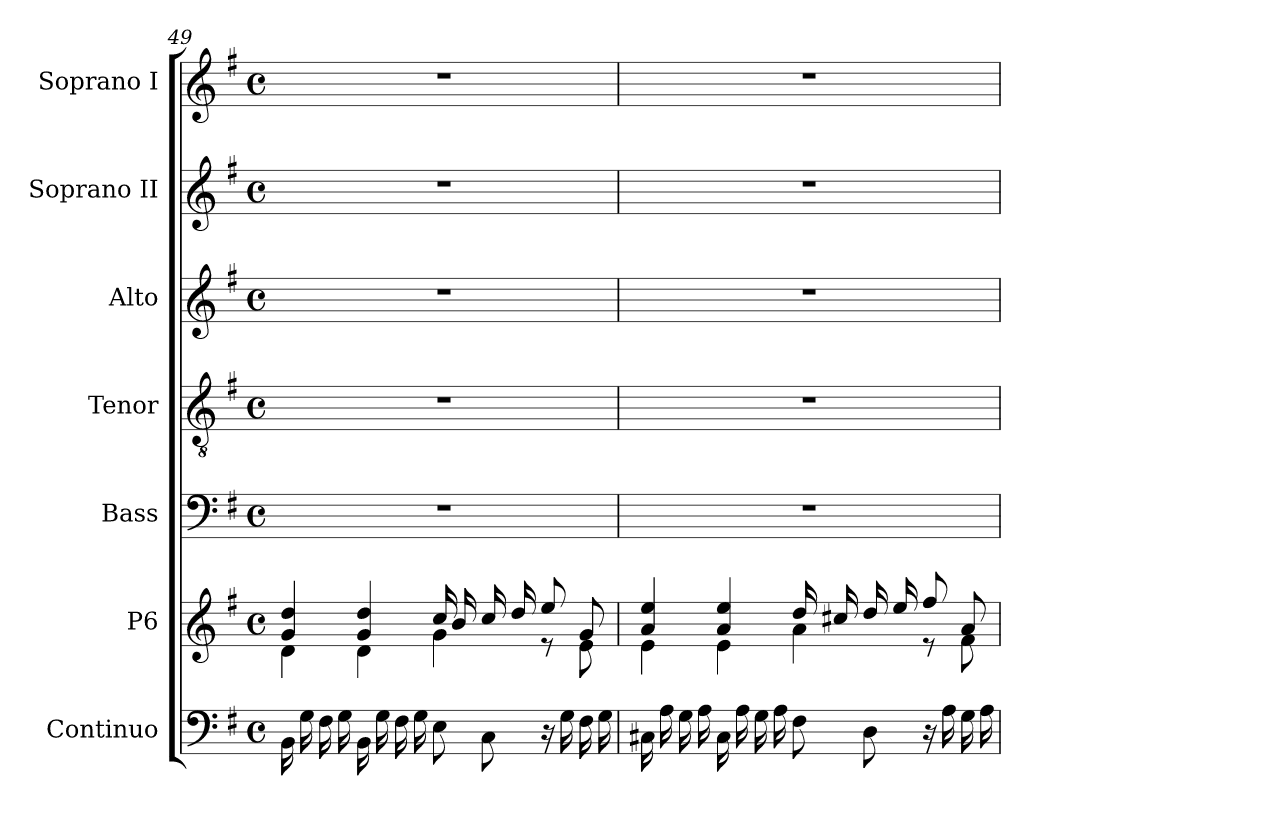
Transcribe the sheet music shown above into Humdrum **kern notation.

**kern	**kern	**kern	**kern	**kern	**kern	**kern
*part7	*part6	*part5	*part4	*part3	*part2	*part1
*staff7	*staff6	*staff5	*staff4	*staff3	*staff2	*staff1
*I"Continuo	*I"P6	*I"Bass	*I"Tenor	*I"Alto	*I"Soprano II	*I"Soprano I
*	*	*I'B.	*I'T.	*I'A.	*I'S.	*I'S.
*clefF4	*clefG2	*clefF4	*clefGv2	*clefG2	*clefG2	*clefG2
*	*	*	*ITrd7c12	*	*	*
*k[f#]	*k[f#]	*k[f#]	*k[f#]	*k[f#]	*k[f#]	*k[f#]
*G:	*G:	*G:	*G:	*G:	*G:	*G:
*M4/4	*M4/4	*M4/4	*M4/4	*M4/4	*M4/4	*M4/4
*met(c)	*met(c)	*met(c)	*met(c)	*met(c)	*met(c)	*met(c)
=49	=49	=49	=49	=49	=49	=49
*	*^	*	*	*	*	*
16BBi\	4gi/ 4ddi	4di\	1r	1r	1r	1r	1r
16Gi\	.	.	.	.	.	.	.
16F#i\	.	.	.	.	.	.	.
16Gi\	.	.	.	.	.	.	.
16BBi\	4gi/ 4ddi	4di\	.	.	.	.	.
16Gi\	.	.	.	.	.	.	.
16F#i\	.	.	.	.	.	.	.
16Gi\	.	.	.	.	.	.	.
8Ei\	16cci/	4gi\	.	.	.	.	.
.	16bi/	.	.	.	.	.	.
8Ci\	16cci/	.	.	.	.	.	.
.	16ddi/	.	.	.	.	.	.
16r	8eei/	8r	.	.	.	.	.
16Gi\	.	.	.	.	.	.	.
16F#i\	8gi/	8ei\	.	.	.	.	.
16Gi\	.	.	.	.	.	.	.
!!LO:LB:g=z
=50	=50	=50	=50	=50	=50	=50	=50
16C#Xi\	4ai/ 4eei	4ei\	1r	1r	1r	1r	1r
16Ai\	.	.	.	.	.	.	.
16Gi\	.	.	.	.	.	.	.
16Ai\	.	.	.	.	.	.	.
16C#i\	4ai/ 4eei	4ei\	.	.	.	.	.
16Ai\	.	.	.	.	.	.	.
16Gi\	.	.	.	.	.	.	.
16Ai\	.	.	.	.	.	.	.
8F#i\	16ddi/	4ai\	.	.	.	.	.
.	16cc#Xi/	.	.	.	.	.	.
8Di\	16ddi/	.	.	.	.	.	.
.	16eei/	.	.	.	.	.	.
16r	8ff#i/	8r	.	.	.	.	.
16Ai\	.	.	.	.	.	.	.
16Gi\	8ai/	8f#i\	.	.	.	.	.
16Ai\	.	.	.	.	.	.	.
*	*v	*v	*	*	*	*	*
=	=	=	=	=	=	=
*-	*-	*-	*-	*-	*-	*-
